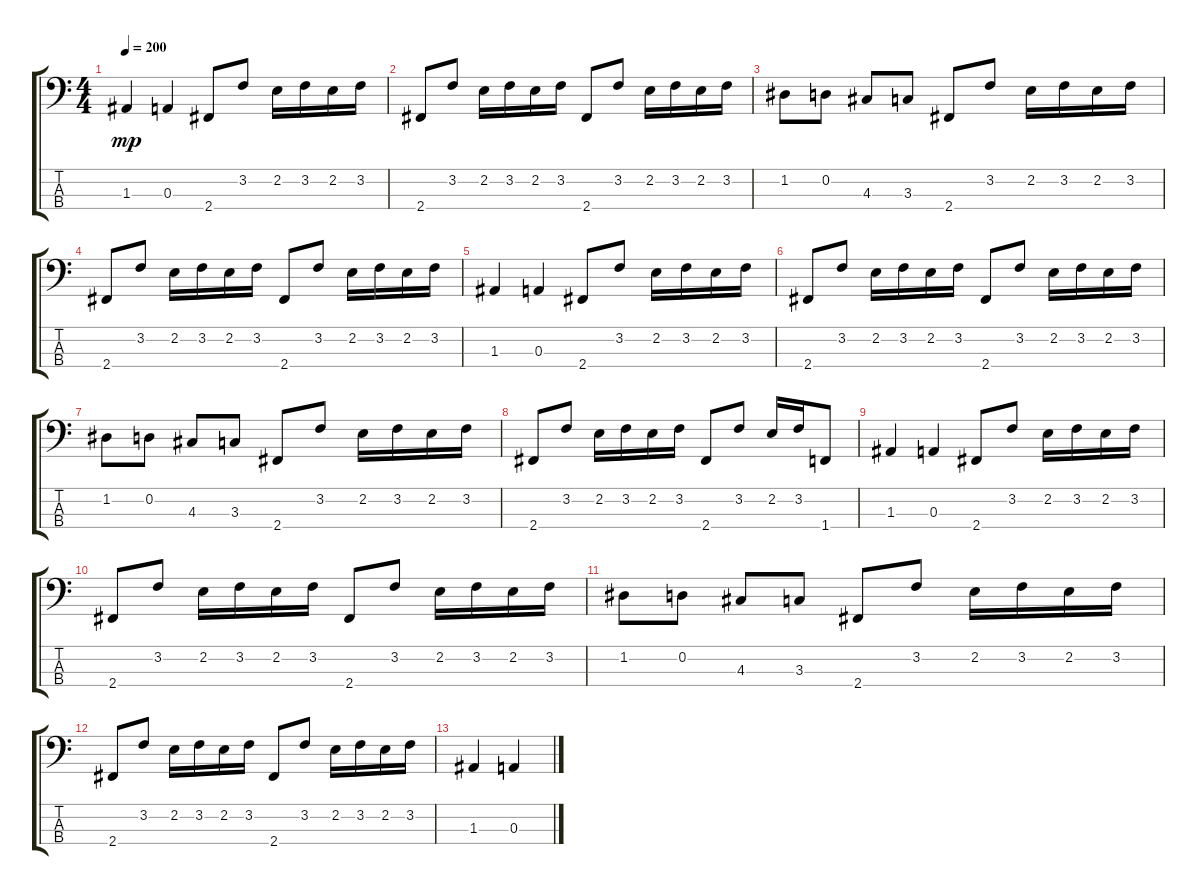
\track "" {instrument electricbasspick}
\staff {score tabs}
\tuning (G2 D2 A1 E1) {hide}
\ts (4 4)
\tempo 200
\clef f4
\ks c
1.3.4{dy mp} 0.3.4 2.4.8 3.2.8 2.2.16 3.2.16 2.2.16 3.2.16 |
2.4.8 3.2.8 2.2.16 3.2.16 2.2.16 3.2.16 2.4.8 3.2.8 2.2.16 3.2.16 2.2.16 3.2.16 |
1.2.8 0.2.8 4.3.8 3.3.8 2.4.8 3.2.8 2.2.16 3.2.16 2.2.16 3.2.16 |
2.4.8 3.2.8 2.2.16 3.2.16 2.2.16 3.2.16 2.4.8 3.2.8 2.2.16 3.2.16 2.2.16 3.2.16 |
1.3.4 0.3.4 2.4.8 3.2.8 2.2.16 3.2.16 2.2.16 3.2.16 |
2.4.8 3.2.8 2.2.16 3.2.16 2.2.16 3.2.16 2.4.8 3.2.8 2.2.16 3.2.16 2.2.16 3.2.16 |
1.2.8 0.2.8 4.3.8 3.3.8 2.4.8 3.2.8 2.2.16 3.2.16 2.2.16 3.2.16 |
2.4.8 3.2.8 2.2.16 3.2.16 2.2.16 3.2.16 2.4.8 3.2.8 2.2.16 3.2.16 1.4.8 |
1.3.4 0.3.4 2.4.8 3.2.8 2.2.16 3.2.16 2.2.16 3.2.16 |
2.4.8 3.2.8 2.2.16 3.2.16 2.2.16 3.2.16 2.4.8 3.2.8 2.2.16 3.2.16 2.2.16 3.2.16 |
1.2.8 0.2.8 4.3.8 3.3.8 2.4.8 3.2.8 2.2.16 3.2.16 2.2.16 3.2.16 |
2.4.8 3.2.8 2.2.16 3.2.16 2.2.16 3.2.16 2.4.8 3.2.8 2.2.16 3.2.16 2.2.16 3.2.16 |
1.3.4 0.3.4
